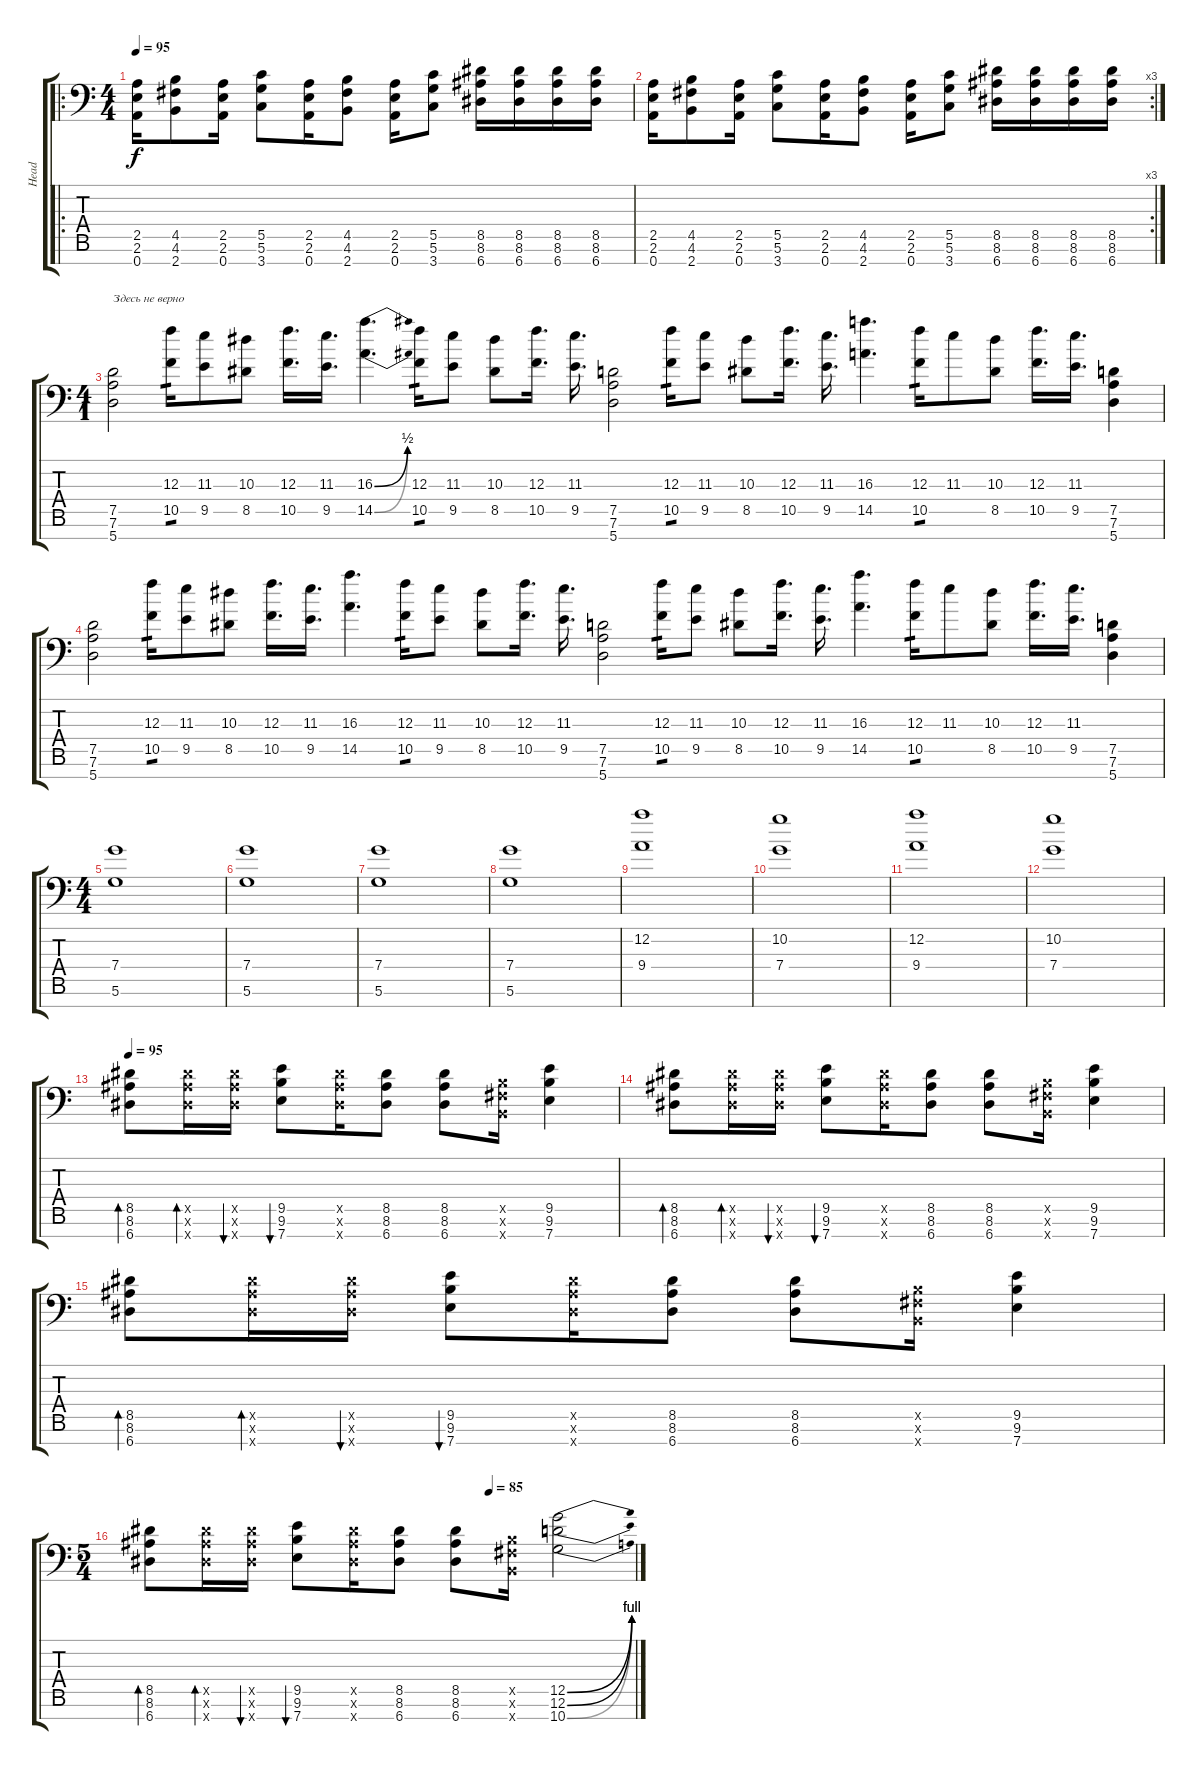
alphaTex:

\track ("Head" "Head") {instrument distortionguitar}
\staff {score tabs}
\tuning (D4 A3 F3 C3 G2 D2 A1) {hide}
\ro
\ts (4 4)
\tempo 95
\clef f4
\ks c
(2.5 2.6 0.7).16{dy f} (4.5 4.6 2.7).8 (2.5 2.6 0.7).16 (5.5 5.6 3.7).8 (2.5 2.6 0.7).16 (4.5 4.6 2.7).8 (2.5 2.6 0.7).16 (5.5 5.6 3.7).8 (8.5 8.6 6.7).16 (8.5 8.6 6.7).16 (8.5 8.6 6.7).16 (8.5 8.6 6.7).16 |
\rc 3
(2.5 2.6 0.7).16 (4.5 4.6 2.7).8 (2.5 2.6 0.7).16 (5.5 5.6 3.7).8 (2.5 2.6 0.7).16 (4.5 4.6 2.7).8 (2.5 2.6 0.7).16 (5.5 5.6 3.7).8 (8.5 8.6 6.7).16 (8.5 8.6 6.7).16 (8.5 8.6 6.7).16 (8.5 8.6 6.7).16 |
\ts (4 1)
(7.5 7.6 5.7).2{txt "Здесь не верно "} (12.3 10.5).16{tp 1} (11.3 9.5).8 (10.3 8.5).8 (12.3 10.5).16{d} (11.3 9.5).16{d} (16.3{be (bend 0 0 60 2)} 14.5{be (bend 0 0 60 2)}).4{d} (12.3 10.5).16{tp 1} (11.3 9.5).8 (10.3 8.5).8 (12.3 10.5).16{d} (11.3 9.5).16{d} (7.5 7.6 5.7).2 (12.3 10.5).16{tp 1} (11.3 9.5).8 (10.3 8.5).8 (12.3 10.5).16{d} (11.3 9.5).16{d} (16.3 14.5).4{d} (12.3 10.5).16{tp 1} 11.3.8 (10.3 8.5).8 (12.3 10.5).16{d} (11.3 9.5).16{d} (7.5 7.6 5.7).4 |
(7.5 7.6 5.7).2 (12.3 10.5).16{tp 1} (11.3 9.5).8 (10.3 8.5).8 (12.3 10.5).16{d} (11.3 9.5).16{d} (16.3 14.5).4{d} (12.3 10.5).16{tp 1} (11.3 9.5).8 (10.3 8.5).8 (12.3 10.5).16{d} (11.3 9.5).16{d} (7.5 7.6 5.7).2 (12.3 10.5).16{tp 1} (11.3 9.5).8 (10.3 8.5).8 (12.3 10.5).16{d} (11.3 9.5).16{d} (16.3 14.5).4{d} (12.3 10.5).16{tp 1} 11.3.8 (10.3 8.5).8 (12.3 10.5).16{d} (11.3 9.5).16{d} (7.5 7.6 5.7).4 |
\ts (4 4)
(7.4 5.6).1 |
(7.4 5.6).1 |
(7.4 5.6).1 |
(7.4 5.6).1 |
(12.2 9.4).1 |
(10.2 7.4).1 |
(12.2 9.4).1 |
(10.2 7.4).1 |
\tempo 95
(8.5 8.6 6.7).8{bd 60} (8.5{x} 8.6{x} 6.7{x}).16{bd 60} (8.5{x} 8.6{x} 6.7{x}).16{bu 60} (9.5 9.6 7.7).8{bu 60} (8.5{x} 8.6{x} 6.7{x}).16 (8.5 8.6 6.7).8 (8.5 8.6 6.7).8 (4.5{x} 4.6{x} 2.7{x}).16 (9.5 9.6 7.7).4 |
(8.5 8.6 6.7).8{bd 60} (8.5{x} 8.6{x} 6.7{x}).16{bd 60} (8.5{x} 8.6{x} 6.7{x}).16{bu 60} (9.5 9.6 7.7).8{bu 60} (8.5{x} 8.6{x} 6.7{x}).16 (8.5 8.6 6.7).8 (8.5 8.6 6.7).8 (4.5{x} 4.6{x} 2.7{x}).16 (9.5 9.6 7.7).4 |
(8.5 8.6 6.7).8{bd 60} (8.5{x} 8.6{x} 6.7{x}).16{bd 60} (8.5{x} 8.6{x} 6.7{x}).16{bu 60} (9.5 9.6 7.7).8{bu 60} (8.5{x} 8.6{x} 6.7{x}).16 (8.5 8.6 6.7).8 (8.5 8.6 6.7).8 (4.5{x} 4.6{x} 2.7{x}).16 (9.5 9.6 7.7).4 |
\ts (5 4)
\tempo (85 0.7)
(8.5 8.6 6.7).8{bd 60} (8.5{x} 8.6{x} 6.7{x}).16{bd 60} (8.5{x} 8.6{x} 6.7{x}).16{bu 60} (9.5 9.6 7.7).8{bu 60} (8.5{x} 8.6{x} 6.7{x}).16 (8.5 8.6 6.7).8 (8.5 8.6 6.7).8 (4.5{x} 4.6{x} 2.7{x}).16 (12.5{be (bend 0 0 60 4)} 12.6{be (bend 0 0 60 4)} 10.7{be (bend 0 0 60 4)}).2
